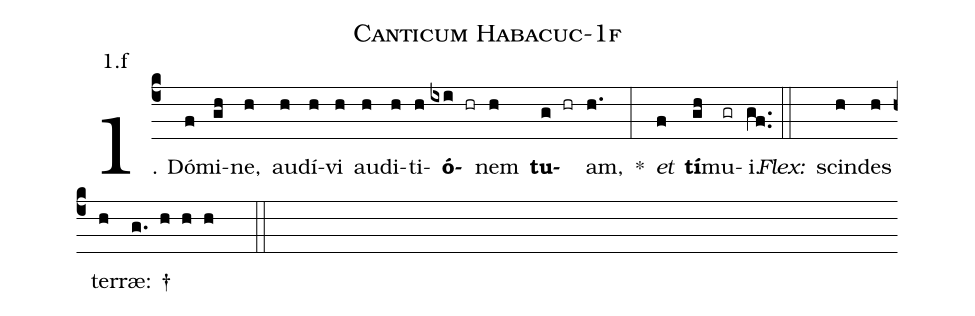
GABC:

name: Canticum Habacuc-1f;
annotation: 1.f;
%%
(c4)1. Dó(f)mi(gh)ne,(h) au(h)dí(h)vi(h) au(h)di(h)ti(h)<b>ó</b>(ixi hr)nem(h) <b>tu</b>(g hr)am,(h.) *(:) <i>et</i>(f) <b>tí</b>(gh)mu(gr)i.(gf..) (::)
<i>Flex:</i>()  scin(h)des(h) ter(h)ræ: †(g. h h h  ::)
